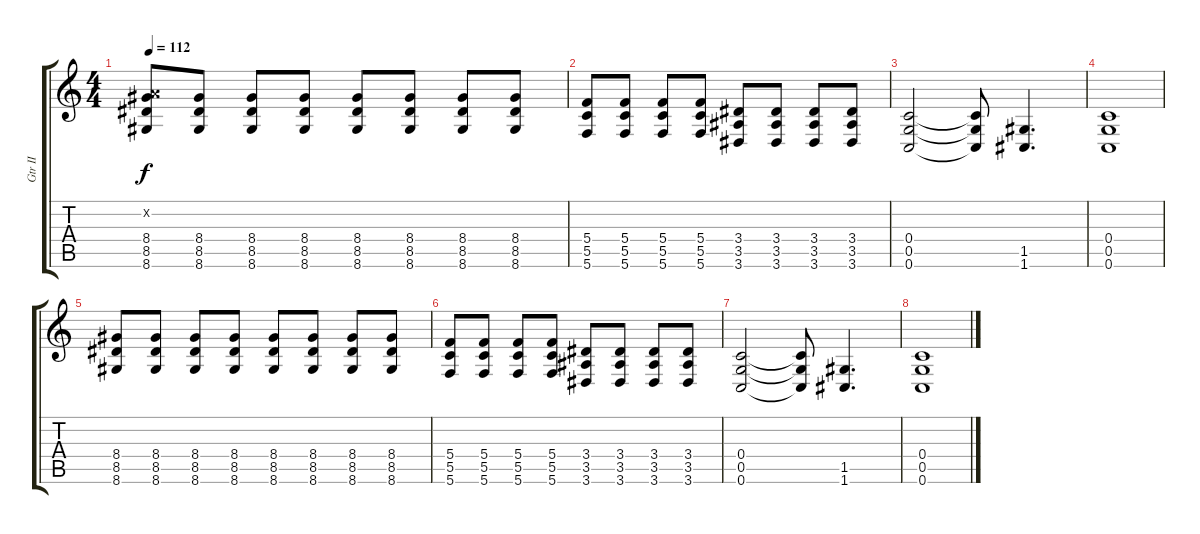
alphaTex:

\track ("Gtr II" "Gtr II") {instrument overdrivenguitar}
\staff {score tabs}
\tuning (D4 A3 F3 C3 G2 C2) {hide}
\ts (4 4)
\tempo 112
\clef g2
\ks c
(0.2{x} 8.4 8.5 8.6).8{dy f volume 11 instrument overdrivenguitar} (8.4 8.5 8.6).8 (8.4 8.5 8.6).8 (8.4 8.5 8.6).8 (8.4 8.5 8.6).8 (8.4 8.5 8.6).8 (8.4 8.5 8.6).8 (8.4 8.5 8.6).8 |
(5.4 5.5 5.6).8 (5.4 5.5 5.6).8 (5.4 5.5 5.6).8 (5.4 5.5 5.6).8 (3.4 3.5 3.6).8 (3.4 3.5 3.6).8 (3.4 3.5 3.6).8 (3.4 3.5 3.6).8 |
(0.4 0.5 0.6).2 (0.4{t} 0.5{t} 0.6{t}).8 (1.5 1.6).4{d} |
(0.4 0.5 0.6).1 |
(8.4 8.5 8.6).8 (8.4 8.5 8.6).8 (8.4 8.5 8.6).8 (8.4 8.5 8.6).8 (8.4 8.5 8.6).8 (8.4 8.5 8.6).8 (8.4 8.5 8.6).8 (8.4 8.5 8.6).8 |
(5.4 5.5 5.6).8 (5.4 5.5 5.6).8 (5.4 5.5 5.6).8 (5.4 5.5 5.6).8 (3.4 3.5 3.6).8 (3.4 3.5 3.6).8 (3.4 3.5 3.6).8 (3.4 3.5 3.6).8 |
(0.4 0.5 0.6).2 (0.4{t} 0.5{t} 0.6{t}).8 (1.5 1.6).4{d} |
(0.4 0.5 0.6).1
